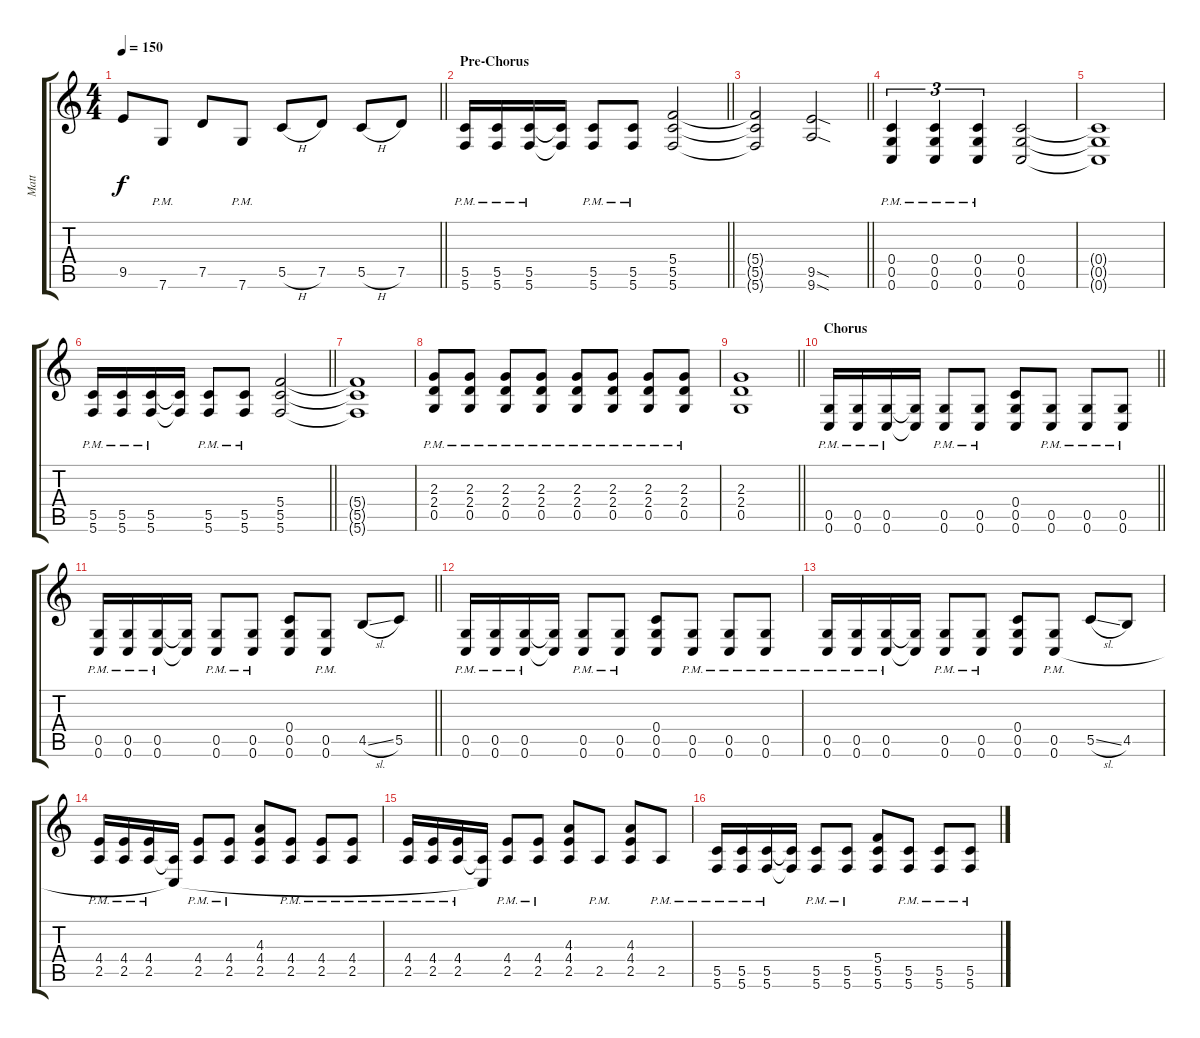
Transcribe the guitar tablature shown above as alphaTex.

\track ("Matt" "Matt") {instrument overdrivenguitar}
\staff {score tabs}
\tuning (D4 A3 F3 C3 G2 C2) {hide}
\ts (4 4)
\tempo 150
\clef g2
\barLineRight lightlight
\ks c
9.5.8{dy f} 7.6{pm}.8 7.5.8 7.6{pm}.8 5.5{h}.8 7.5.8 5.5{h}.8 7.5.8 |
\section ("" "Pre-Chorus")
\barLineRight lightlight
(5.5{pm} 5.6{pm}).16 (5.5{pm} 5.6{pm}).16 (5.5{pm} 5.6{pm}).16 (5.5{t} 5.6{t}).16 (5.5{pm} 5.6{pm}).8 (5.5{pm} 5.6{pm}).8 (5.4 5.5 5.6).2 |
\barLineRight lightlight
(5.4{t} 5.5{t} 5.6{t}).2 (9.5{sod} 9.6{sod}).2 |
(0.4{pm} 0.5{pm} 0.6{pm}).4{tu (3 2)} (0.4{pm} 0.5{pm} 0.6{pm}).4{tu (3 2)} (0.4{pm} 0.5{pm} 0.6{pm}).4{tu (3 2)} (0.4 0.5 0.6).2 |
(0.4{t} 0.5{t} 0.6{t}).1 |
\barLineRight lightlight
(5.5{pm} 5.6{pm}).16 (5.5{pm} 5.6{pm}).16 (5.5{pm} 5.6{pm}).16 (5.5{t} 5.6{t}).16 (5.5{pm} 5.6{pm}).8 (5.5{pm} 5.6{pm}).8 (5.4 5.5 5.6).2 |
(5.4{t} 5.5{t} 5.6{t}).1 |
(2.3{pm} 2.4{pm} 0.5{pm}).8 (2.3{pm} 2.4{pm} 0.5{pm}).8 (2.3{pm} 2.4{pm} 0.5{pm}).8 (2.3{pm} 2.4{pm} 0.5{pm}).8 (2.3{pm} 2.4{pm} 0.5{pm}).8 (2.3{pm} 2.4{pm} 0.5{pm}).8 (2.3{pm} 2.4{pm} 0.5{pm}).8 (2.3{pm} 2.4{pm} 0.5{pm}).8 |
\barLineRight lightlight
(2.3 2.4 0.5).1 |
\section ("" "Chorus")
\barLineRight lightlight
(0.5{pm} 0.6{pm}).16 (0.5{pm} 0.6{pm}).16 (0.5{pm} 0.6{pm}).16 (0.5{t} 0.6{t}).16 (0.5{pm} 0.6{pm}).8 (0.5{pm} 0.6{pm}).8 (0.4 0.5 0.6).8 (0.5{pm} 0.6{pm}).8 (0.5{pm} 0.6{pm}).8 (0.5{pm} 0.6{pm}).8 |
\barLineRight lightlight
(0.5{pm} 0.6{pm}).16 (0.5{pm} 0.6{pm}).16 (0.5{pm} 0.6{pm}).16 (0.5{t} 0.6{t}).16 (0.5{pm} 0.6{pm}).8 (0.5{pm} 0.6{pm}).8 (0.4 0.5 0.6).8 (0.5{pm} 0.6{pm}).8 4.5{sl}.8 5.5.8 |
(0.5{pm} 0.6{pm}).16 (0.5{pm} 0.6{pm}).16 (0.5{pm} 0.6{pm}).16 (0.5{t} 0.6{t}).16 (0.5{pm} 0.6{pm}).8 (0.5{pm} 0.6{pm}).8 (0.4 0.5 0.6).8 (0.5{pm} 0.6{pm}).8 (0.5{pm} 0.6{pm}).8 (0.5{pm} 0.6{pm}).8 |
(0.5{pm} 0.6{pm}).16 (0.5{pm} 0.6{pm}).16 (0.5{pm} 0.6{pm}).16 (0.5{t} 0.6{t}).16 (0.5{pm} 0.6{pm}).8 (0.5{pm} 0.6{pm}).8 (0.4 0.5 0.6).8 (0.5{pm} 0.6{pm}).8 5.5{sl}.8 4.5.8 |
(4.4{pm} 2.5{pm}).16 (4.4{pm} 2.5{pm}).16 (4.4{pm} 2.5{pm}).16 (2.5{t} 0.6{t}).16 (4.4{pm} 2.5{pm}).8 (4.4{pm} 2.5{pm}).8 (4.3 4.4 2.5).8 (4.4{pm} 2.5{pm}).8 (4.4{pm} 2.5{pm}).8 (4.4{pm} 2.5{pm}).8 |
(4.4{pm} 2.5{pm}).16 (4.4{pm} 2.5{pm}).16 (4.4{pm} 2.5{pm}).16 (2.5{t} 0.6{t}).16 (4.4{pm} 2.5{pm}).8 (4.4{pm} 2.5{pm}).8 (4.3 4.4 2.5).8 2.5{pm}.8 (4.3 4.4 2.5).8 2.5{pm}.8 |
(5.5{pm} 5.6{pm}).16 (5.5{pm} 5.6{pm}).16 (5.5{pm} 5.6{pm}).16 (5.5{t} 5.6{t}).16 (5.5{pm} 5.6{pm}).8 (5.5{pm} 5.6{pm}).8 (5.4 5.5 5.6).8 (5.5{pm} 5.6{pm}).8 (5.5{pm} 5.6{pm}).8 (5.5{pm} 5.6{pm}).8
